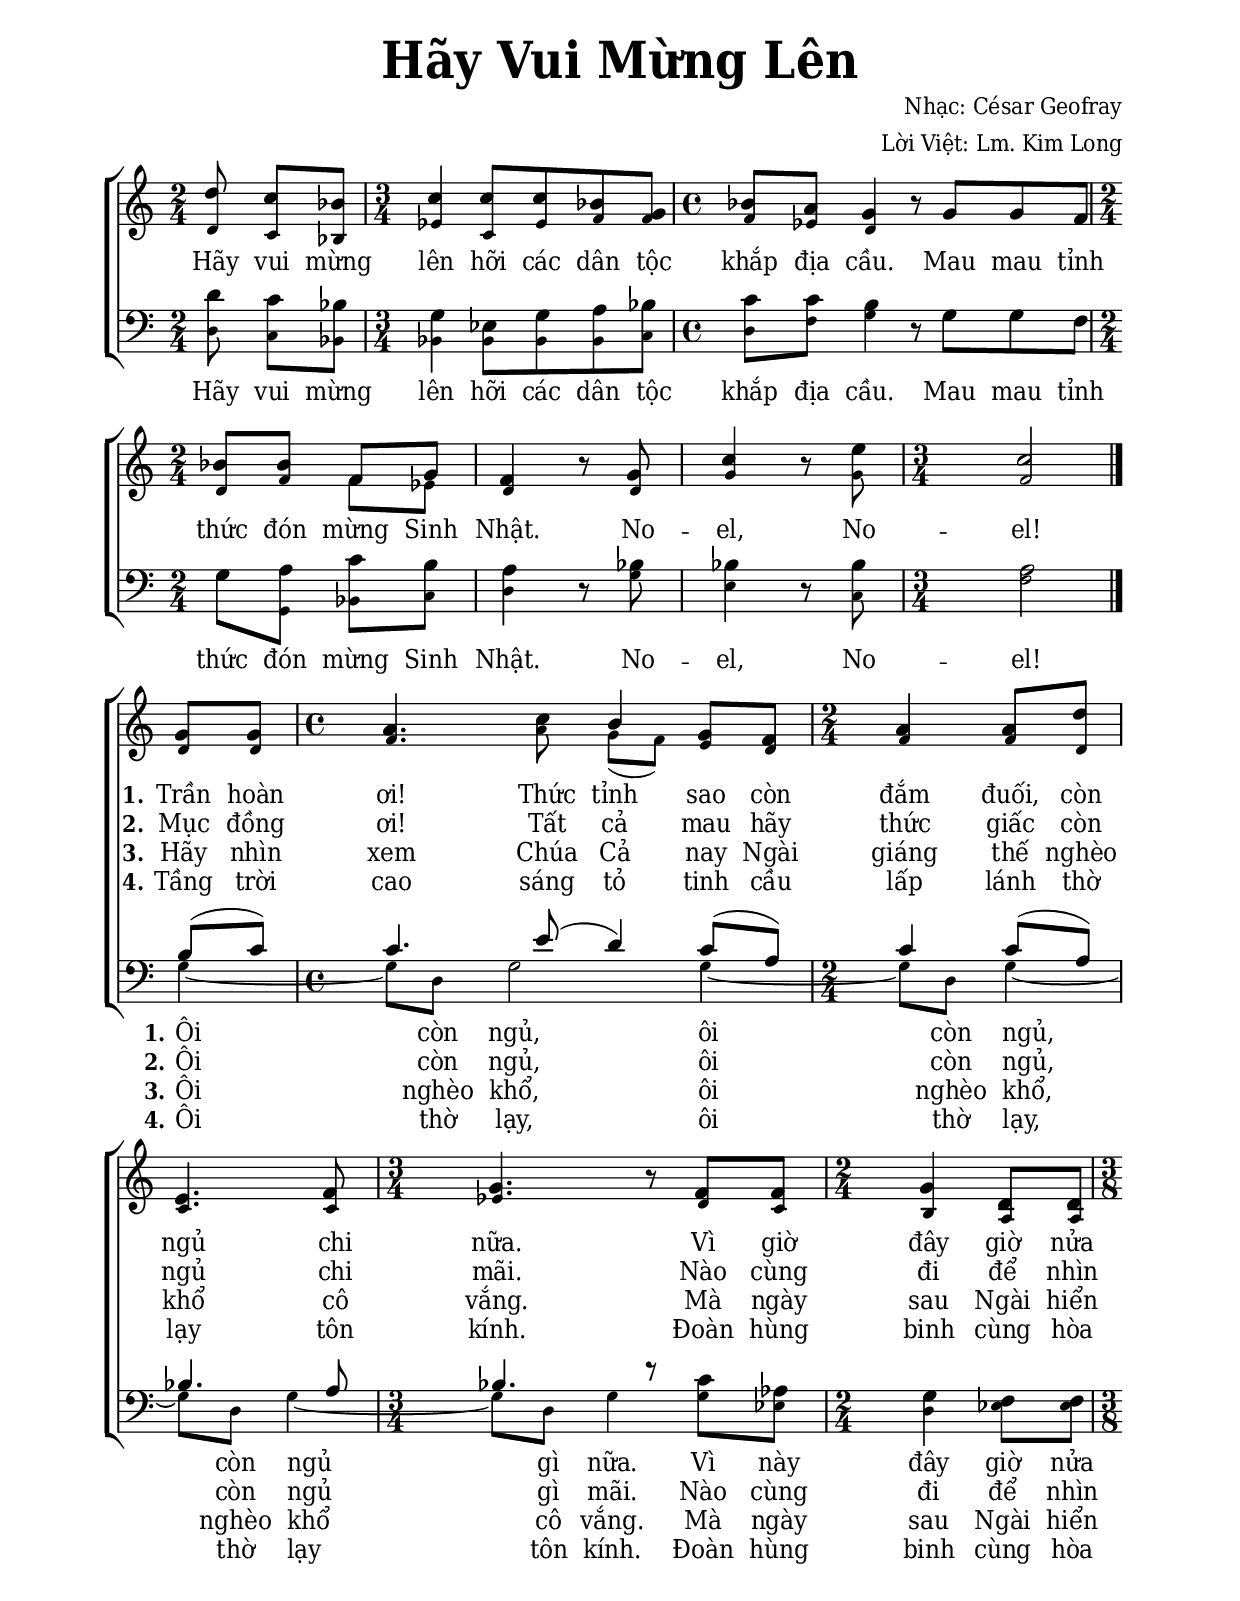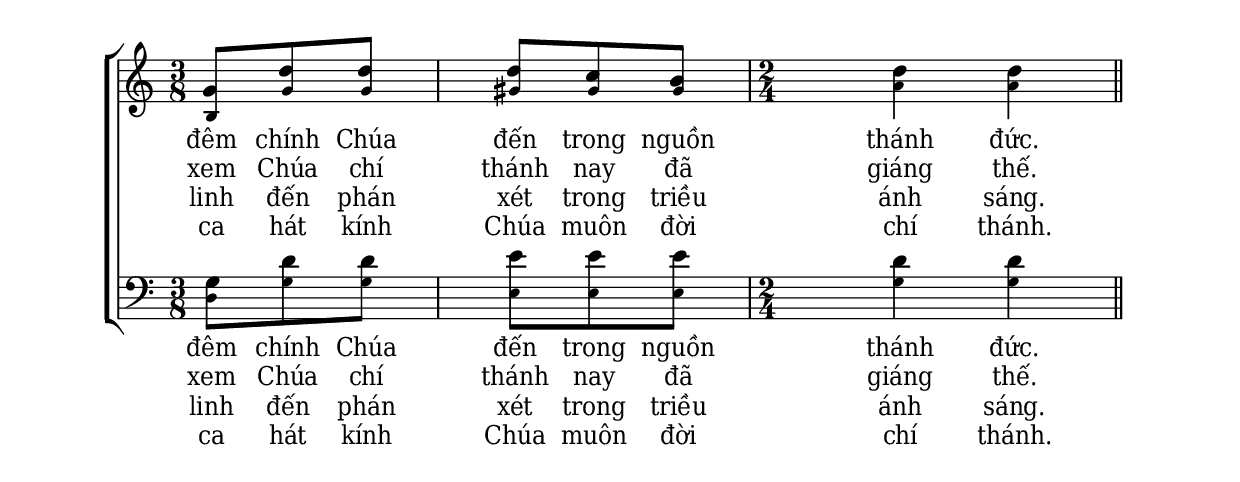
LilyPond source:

% Cài đặt chung
\version "2.22.1"
\include "english.ly"

\header {
  title = \markup { \fontsize #3 "Hãy Vui Mừng Lên" }
  composer = "Nhạc: César Geofray"
  arranger = "Lời Việt: Lm. Kim Long"
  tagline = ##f
}

% Nhạc
nhacPhienKhucSop = \relative c'' {
  \autoPageBreaksOff
  \partial 4. d8 c bf |
  \time 3/4
  c4 c8 c bf g |
  \time 4/4
  bf a g4 r8 g g f |
  \time 2/4
  bf bf f g |
  f4 r8 g |
  c4 r8 e |
  \time 3/4 c2 \bar "|." \break
  
  g8 g |
  \time 4/4
  a4. c8 b4 g8 f |
  \time 2/4 a4 a8 d |
  e,4. f8 |
  \time 3/4
  g4. r8 f f |
  \time 2/4 g4 d8 d |
  \pageBreak
  
  \time 3/8
  g d' d |
  d c b |
  \time 2/4
  d4 d \bar "||"
}

nhacPhienKhucAlto = \relative c' {
  d8 c bf |
  \time 3/4
  ef4 c8 ef f f |
  \time 4/4 f ef d4 r8 g g f |
  \time 2/4
  d f f [ef] |
  d4 r8 d |
  g4 r8 g |
  \time 3/4
  f2
  d8 d |
  \time 4/4
  f4. a8 g (f) e d |
  \time 2/4
  f4 f8 d |
  c4. c8 |
  \time 3/4
  ef4. r8 d c |
  \time 2/4
  b4 a8 a |
  \time 3/8
  b g' g |
  gs gs gs |
  \time 2/4 a4 a
}

nhacPhienKhucTenor = \relative c' {
  d8 c bf |
  \time 3/4
  g4 ef8 g a bf |
  \time 4/4
  c c b4 r8 g g f |
  \time 2/4
  g a c b |
  a4 r8 bf |
  bf4 r8 bf |
  \time 3/4
  a2
  b8 (c) |
  \time 4/4
  c4. e8 (d4) c8 (a) |
  \time 2/4
  c4 c8 (a) |
  bf4. a8 |
  \time 3/4
  bf4. r8 c af |
  \time 2/4
  g4 f8 f |
  \time 3/8
  g d' d |
  e e e |
  \time 2/4
  d4 d
}

nhacPhienKhucBas = \relative c {
  d8 c bf |
  \time 3/4
  bf4 bf8 bf bf c |
  \time 4/4
  d f g4 r8 g g f |
  \time 2/4
  g g, bf c |
  d4 r8 g |
  e4 r8 c |
  \time 3/4
  f2
  g4 ~ |
  \time 4/4
  g8 d g2 g4 ~ |
  \time 2/4
  g8 d g4 ~ |
  g8 d g4 ~ |
  \time 3/4
  g8 d g4 g8 ef |
  \time 2/4
  d4 ef8 ef |
  \time 3/8
  d g g |
  e e e |
  \time 2/4 g4 g
}

% Lời
loiPhienKhucSopMot = \lyricmode {
  Hãy vui mừng lên hỡi các dân tộc khắp địa cầu.
  Mau mau tỉnh thức đón mừng Sinh Nhật.
  No -- el, No -- el!
  \set stanza = "1."
  Trần hoàn ơi! Thức tỉnh sao còn đắm đuối,
  còn ngủ chi nữa.
  Vì giờ đây giờ nửa đêm chính Chúa đến trong nguồn thánh đức.
}

loiPhienKhucSopHai = \lyricmode {
  \repeat unfold 23 { _ }
  \set stanza = "2."
  Mục đồng ơi! Tất cả mau hãy thức giấc còn ngủ chi mãi.
  Nào cùng đi để nhìn xem Chúa chí thánh nay đã giáng thế.
}

loiPhienKhucSopBa = \lyricmode {
  \repeat unfold 23 { _ }
  \set stanza = "3."
  Hãy nhìn xem Chúa Cả nay Ngài giáng thế nghèo khổ cô vắng.
  Mà ngày sau Ngài hiển linh đến phán xét trong triều ánh sáng.
}

loiPhienKhucSopBon = \lyricmode {
  \repeat unfold 23 { _ }
  \set stanza = "4."
  Tầng trời cao sáng tỏ tinh cầu lấp lánh thờ lạy tôn kính.
  Đoàn hùng binh cùng hòa ca hát kính Chúa muôn đời chí thánh.
}

loiPhienKhucBasMot = \lyricmode {
  Hãy vui mừng lên hỡi các dân tộc khắp địa cầu.
  Mau mau tỉnh thức đón mừng Sinh Nhật.
  No -- el, No -- el!
  \set stanza = "1."
  Ôi còn ngủ, ôi còn ngủ, còn ngủ gì nữa.
  Vì này đây giờ nửa đêm chính Chúa đến trong nguồn thánh đức.
}

loiPhienKhucBasHai = \lyricmode {
  \repeat unfold 23 { _ }
  \set stanza = "2."
  Ôi còn ngủ, ôi còn ngủ, còn ngủ gì mãi.
  Nào cùng đi để nhìn xem Chúa chí thánh nay đã giáng thế.
}

loiPhienKhucBasBa = \lyricmode {
  \repeat unfold 23 { _ }
  \set stanza = "3."
  Ôi nghèo khổ, ôi nghèo khổ, nghèo khổ cô vắng.
  Mà ngày sau Ngài hiển linh đến phán xét trong triều ánh sáng.
}

loiPhienKhucBasBon = \lyricmode {
  \repeat unfold 23 { _ }
  \set stanza = "4."
  Ôi thờ lạy, ôi thờ lạy, thờ lạy tôn kính.
  Đoàn hùng binh cùng hòa ca hát kính Chúa muôn đời chí thánh.
}

% Dàn trang
\paper {
  #(set-paper-size "a4")
  top-margin = 15\mm
  bottom-margin = 20\mm
  left-margin = 20\mm
  right-margin = 20\mm
  indent = #0
  #(define fonts
    (make-pango-font-tree
      "Deja Vu Serif Condensed"
      "Deja Vu Serif Condensed"
      "Deja Vu Serif Condensed"
      (/ 20 20)))
  print-page-number = #f
  %page-count = #1
  %systems-per-page = 4
}

TongNhip = {
  \key c \major \time 2/4
  \set Timing.beamExceptions = #'()
  \set Timing.baseMoment = #(ly:make-moment 1/4)
}

% Đổi kích thước nốt cho bè phụ
notBePhu =
#(define-music-function (font-size music) (number? ly:music?)
   (for-some-music
     (lambda (m)
       (if (music-is-of-type? m 'rhythmic-event)
           (begin
             (set! (ly:music-property m 'tweaks)
                   (cons `(font-size . ,font-size)
                         (ly:music-property m 'tweaks)))
             #t)
           #f))
     music)
   music)

\score {
  \new ChoirStaff <<
    \new Staff \with {
        \consists "Merge_rests_engraver"
        printPartCombineTexts = ##f
      }
      <<
      \new Voice \TongNhip \partCombine 
        \nhacPhienKhucSop
        \notBePhu -2 { \nhacPhienKhucAlto }
      \new NullVoice = beSop \nhacPhienKhucSop
      \new Lyrics \lyricsto beSop \loiPhienKhucSopMot
      \new Lyrics \lyricsto beSop \loiPhienKhucSopHai
      \new Lyrics \lyricsto beSop \loiPhienKhucSopBa
      \new Lyrics \lyricsto beSop \loiPhienKhucSopBon
      >>
    \new Staff \with {
        \consists "Merge_rests_engraver"
        printPartCombineTexts = ##f
      }
      <<
        \clef "bass"
        \new Voice \TongNhip \partCombine 
        \nhacPhienKhucTenor
        \notBePhu -2 { \nhacPhienKhucBas }
      \new NullVoice = beBas \nhacPhienKhucBas
      \new Lyrics \lyricsto beBas \loiPhienKhucBasMot
      \new Lyrics \lyricsto beBas \loiPhienKhucBasHai
      \new Lyrics \lyricsto beBas \loiPhienKhucBasBa
      \new Lyrics \lyricsto beBas \loiPhienKhucBasBon
    >>
  >>
  \layout {
    \override Lyrics.LyricSpace.minimum-distance = #1.5
    \override Score.BarNumber.break-visibility = ##(#f #f #f)
    \override Score.SpacingSpanner.uniform-stretching = ##t
  }
}
